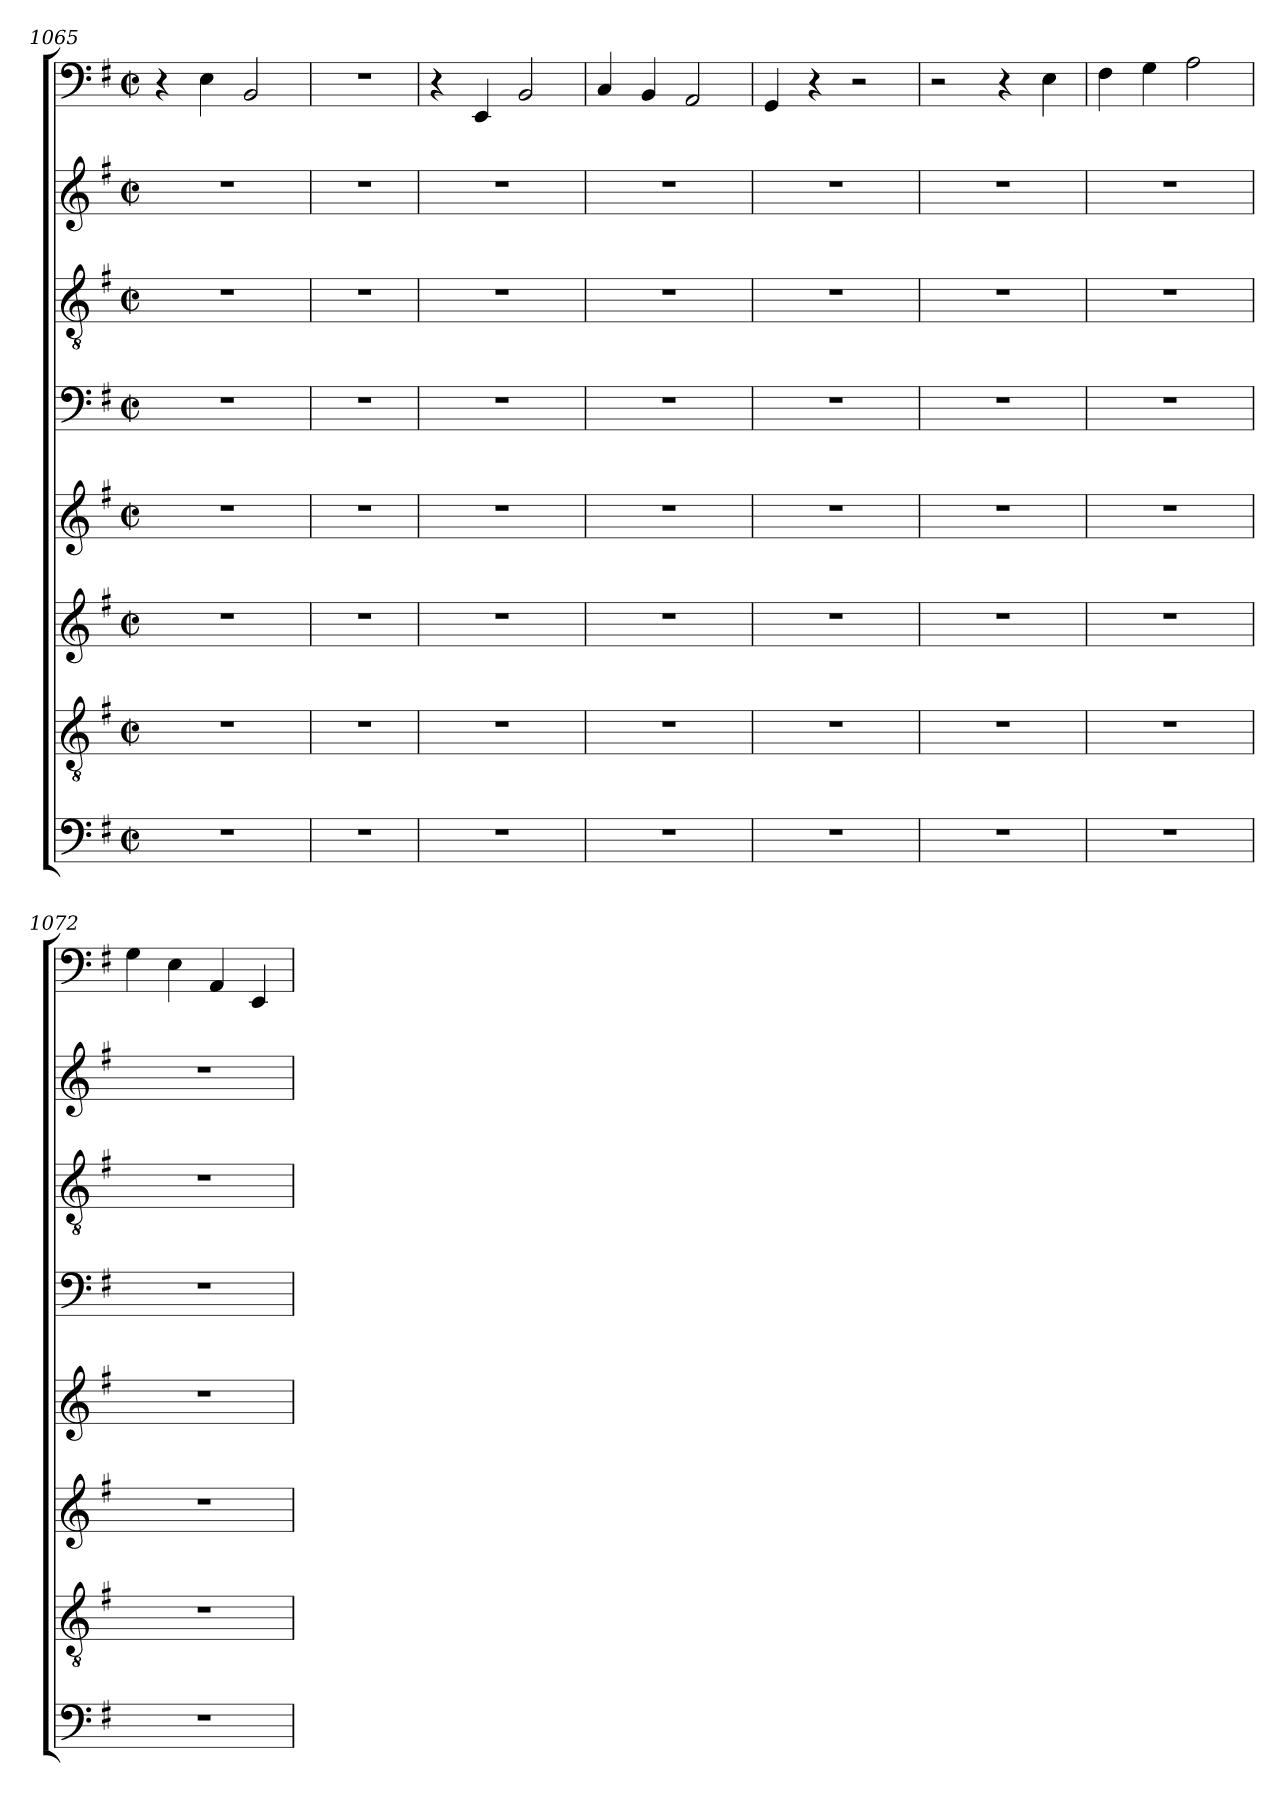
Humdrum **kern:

**kern	**kern	**kern	**kern	**kern	**kern	**kern	**kern
*part8	*part7	*part6	*part5	*part4	*part3	*part2	*part1
*staff8	*staff7	*staff6	*staff5	*staff4	*staff3	*staff2	*staff1
*clefF4	*clefGv2	*clefG2	*clefG2	*clefF4	*clefGv2	*clefG2	*clefF4
*k[f#]	*k[f#]	*k[f#]	*k[f#]	*k[f#]	*k[f#]	*k[f#]	*k[f#]
*G:	*G:	*G:	*G:	*G:	*G:	*G:	*G:
*M2/2	*M2/2	*M2/2	*M2/2	*M2/2	*M2/2	*M2/2	*M2/2
*met(c|)	*met(c|)	*met(c|)	*met(c|)	*met(c|)	*met(c|)	*met(c|)	*met(c|)
=1065	=1065	=1065	=1065	=1065	=1065	=1065	=1065
1r	1r	1r	1r	1r	1r	1r	4r
.	.	.	.	.	.	.	4E\
.	.	.	.	.	.	.	2BB/
=1066	=1066	=1066	=1066	=1066	=1066	=1066	=1066
1r	1r	1r	1r	1r	1r	1r	1r
=1067	=1067	=1067	=1067	=1067	=1067	=1067	=1067
1r	1r	1r	1r	1r	1r	1r	4r
.	.	.	.	.	.	.	4EE/
.	.	.	.	.	.	.	2BB/
=1068	=1068	=1068	=1068	=1068	=1068	=1068	=1068
1r	1r	1r	1r	1r	1r	1r	4C/
.	.	.	.	.	.	.	4BB/
.	.	.	.	.	.	.	2AA/
!!LO:LB:g=z
=1069	=1069	=1069	=1069	=1069	=1069	=1069	=1069
1r	1r	1r	1r	1r	1r	1r	4GG/
.	.	.	.	.	.	.	4r
.	.	.	.	.	.	.	2r
=1070	=1070	=1070	=1070	=1070	=1070	=1070	=1070
1r	1r	1r	1r	1r	1r	1r	2r
.	.	.	.	.	.	.	4r
.	.	.	.	.	.	.	4E\
=1071	=1071	=1071	=1071	=1071	=1071	=1071	=1071
1r	1r	1r	1r	1r	1r	1r	4F#\
.	.	.	.	.	.	.	4G\
.	.	.	.	.	.	.	2A\
=1072	=1072	=1072	=1072	=1072	=1072	=1072	=1072
1r	1r	1r	1r	1r	1r	1r	4G\
.	.	.	.	.	.	.	4E\
.	.	.	.	.	.	.	4AA/
.	.	.	.	.	.	.	4EE/
=	=	=	=	=	=	=	=
*-	*-	*-	*-	*-	*-	*-	*-
